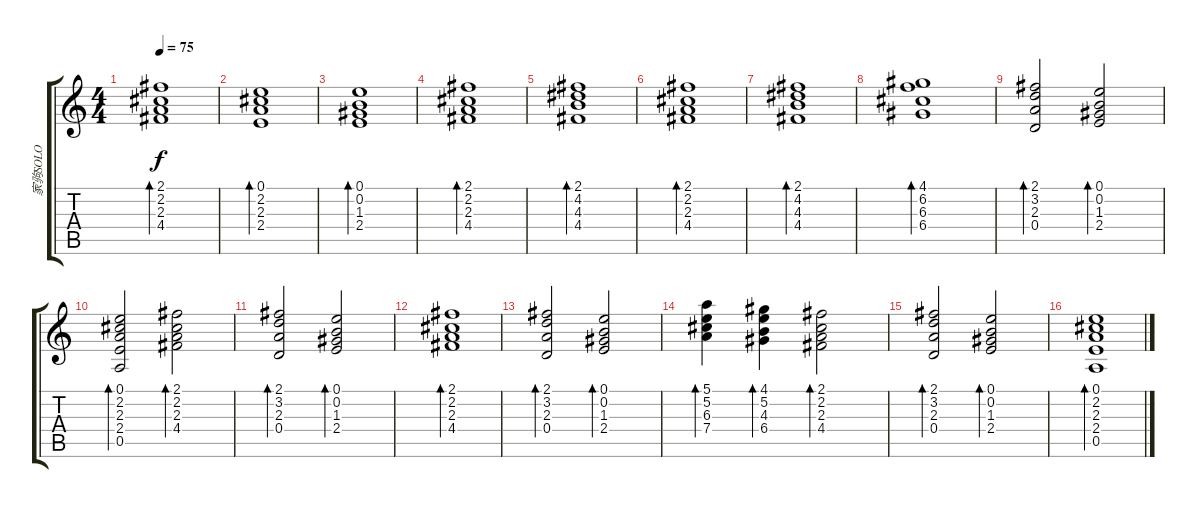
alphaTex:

\track ("家驹SOLO" "家驹SOLO") {instrument acousticguitarnylon}
\staff {score tabs}
\tuning (E4 B3 G3 D3 A2 E2) {hide}
\ts (4 4)
\tempo 75
\clef g2
\ks c
(2.1 2.2 2.3 4.4).1{bd 240 dy f} |
(0.1 2.2 2.3 2.4).1{bd 240} |
(0.1 0.2 1.3 2.4).1{bd 240} |
(2.1 2.2 2.3 4.4).1{bd 240} |
(2.1 4.2 4.3 4.4).1{bd 240} |
(2.1 2.2 2.3 4.4).1{bd 240} |
(2.1 4.2 4.3 4.4).1{bd 240} |
(4.1 6.2 6.3 6.4).1{bd 240} |
(2.1 3.2 2.3 0.4).2{bd 120} (0.1 0.2 1.3 2.4).2{bd 120} |
(0.1 2.2 2.3 2.4 0.5).2{bd 120} (2.1 2.2 2.3 4.4).2{bd 120} |
(2.1 3.2 2.3 0.4).2{bd 120} (0.1 0.2 1.3 2.4).2{bd 120} |
(2.1 2.2 2.3 4.4).1{bd 120} |
(2.1 3.2 2.3 0.4).2{bd 120} (0.1 0.2 1.3 2.4).2{bd 120} |
(5.1 5.2 6.3 7.4).4{bd 120} (4.1 5.2 4.3 6.4).4{bd 120} (2.1 2.2 2.3 4.4).2{bd 120} |
(2.1 3.2 2.3 0.4).2{bd 120} (0.1 0.2 1.3 2.4).2{bd 120} |
(0.1 2.2 2.3 2.4 0.5).1{bd 120}
